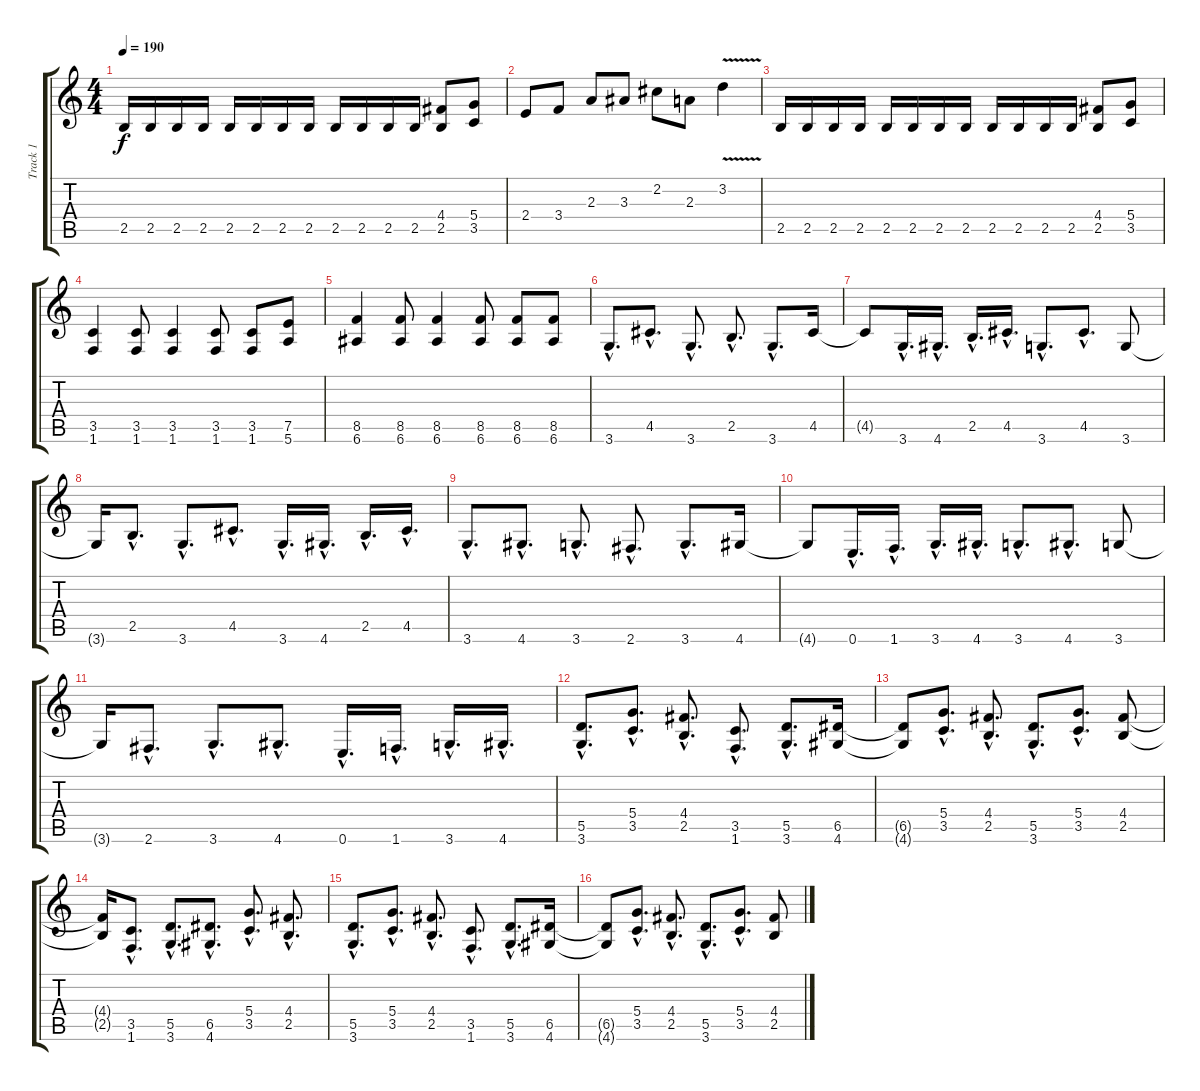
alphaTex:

\track ("Track 1" "Track 1") {instrument distortionguitar}
\staff {score tabs}
\tuning (E4 B3 G3 D3 A2 E2) {hide}
\ts (4 4)
\tempo 190
\clef g2
\ks c
2.5.16{dy f} 2.5.16 2.5.16 2.5.16 2.5.16 2.5.16 2.5.16 2.5.16 2.5.16 2.5.16 2.5.16 2.5.16 (4.4 2.5).8 (5.4 3.5).8 |
2.4.8 3.4.8 2.3.8 3.3.8 2.2.8 2.3.8 3.2{v}.4 |
2.5.16 2.5.16 2.5.16 2.5.16 2.5.16 2.5.16 2.5.16 2.5.16 2.5.16 2.5.16 2.5.16 2.5.16 (4.4 2.5).8 (5.4 3.5).8 |
(3.5 1.6).4 (3.5 1.6).8 (3.5 1.6).4 (3.5 1.6).8 (3.5 1.6).8 (7.5 5.6).8 |
(8.5 6.6).4 (8.5 6.6).8 (8.5 6.6).4 (8.5 6.6).8 (8.5 6.6).8 (8.5 6.6).8 |
3.6{hac}.8{d} 4.5{hac}.8{d} 3.6{hac}.8{d} 2.5{hac}.8{d} 3.6{hac}.8{d} 4.5.16 |
4.5{t}.8 3.6{hac}.16{d} 4.6{hac}.16{d} 2.5{hac}.16{d} 4.5{hac}.16{d} 3.6{hac}.8{d} 4.5{hac}.8{d} 3.6.8 |
3.6{t}.16 2.5{hac}.8{d} 3.6{hac}.8{d} 4.5{hac}.8{d} 3.6{hac}.16{d} 4.6{hac}.16{d} 2.5{hac}.16{d} 4.5{hac}.16{d} |
3.6{hac}.8{d} 4.6{hac}.8{d} 3.6{hac}.8{d} 2.6{hac}.8{d} 3.6{hac}.8{d} 4.6.16 |
4.6{t}.8 0.6{hac}.16{d} 1.6{hac}.16{d} 3.6{hac}.16{d} 4.6{hac}.16{d} 3.6{hac}.8{d} 4.6{hac}.8{d} 3.6.8 |
3.6{t}.16 2.6{hac}.8{d} 3.6{hac}.8{d} 4.6{hac}.8{d} 0.6{hac}.16{d} 1.6{hac}.16{d} 3.6{hac}.16{d} 4.6{hac}.16{d} |
(5.5{hac} 3.6{hac}).8{d} (5.4{hac} 3.5{hac}).8{d} (4.4{hac} 2.5{hac}).8{d} (3.5{hac} 1.6{hac}).8{d} (5.5{hac} 3.6{hac}).8{d} (6.5 4.6).16 |
(6.5{t} 4.6{t}).8 (5.4{hac} 3.5{hac}).8{d} (4.4{hac} 2.5{hac}).8{d} (5.5{hac} 3.6{hac}).8{d} (5.4{hac} 3.5{hac}).8{d} (4.4 2.5).8 |
(4.4{t} 2.5{t}).16 (3.5{hac} 1.6{hac}).8{d} (5.5{hac} 3.6{hac}).8{d} (6.5{hac} 4.6{hac}).8{d} (5.4{hac} 3.5{hac}).8{d} (4.4{hac} 2.5{hac}).8{d} |
(5.5{hac} 3.6{hac}).8{d} (5.4{hac} 3.5{hac}).8{d} (4.4{hac} 2.5{hac}).8{d} (3.5{hac} 1.6{hac}).8{d} (5.5{hac} 3.6{hac}).8{d} (6.5 4.6).16 |
(6.5{t} 4.6{t}).8 (5.4{hac} 3.5{hac}).8{d} (4.4{hac} 2.5{hac}).8{d} (5.5{hac} 3.6{hac}).8{d} (5.4{hac} 3.5{hac}).8{d} (4.4 2.5).8
